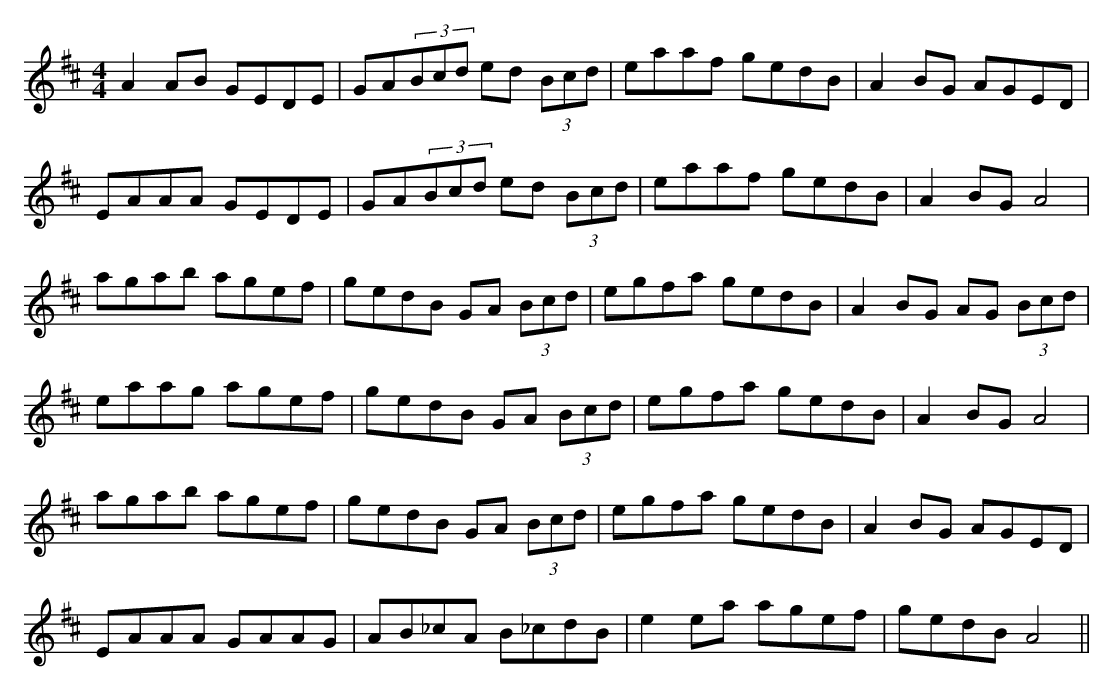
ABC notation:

X:1
M:4/4
K:D
A2AB GEDE|GA(3Bcd ed (3Bcd|eaaf gedB|A2BG AGED|
EAAA GEDE|GA(3Bcd ed (3Bcd|eaaf gedB|A2BG A4|
agab agef|gedB GA (3Bcd|egfa gedB|A2BG AG (3Bcd|
eaag agef|gedB GA (3Bcd|egfa gedB|A2BG A4|
agab agef|gedB GA (3Bcd|egfa gedB|A2BG AGED|
EAAA GAAG|AB_cA B_cdB|e2ea agef|gedB A4||
